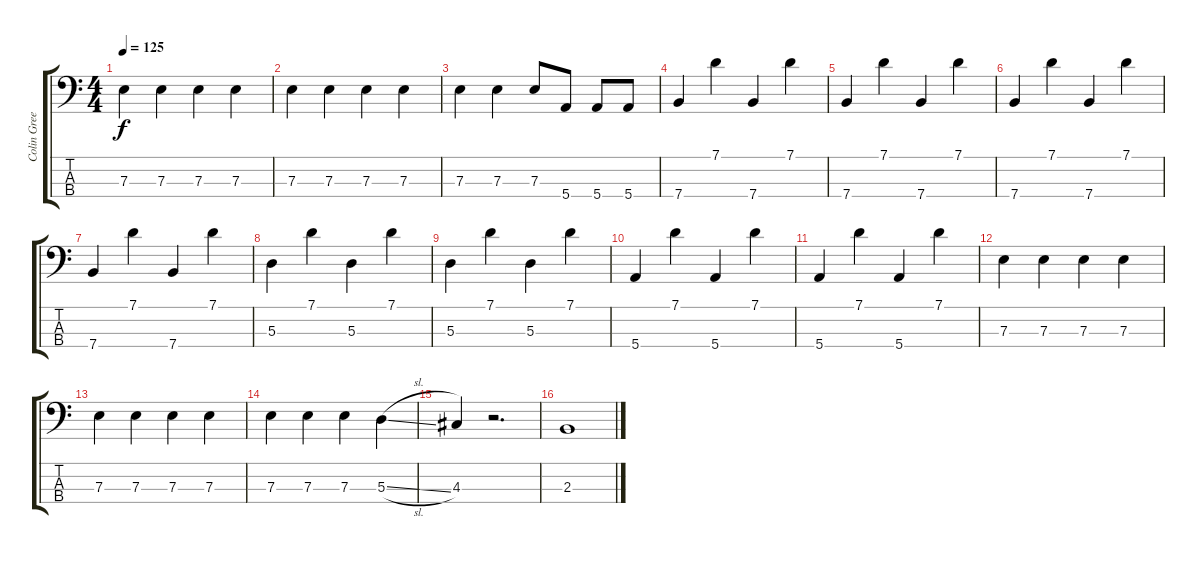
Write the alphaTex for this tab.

\track ("Colin Greenwood " "Colin Gree") {instrument electricbassfinger}
\staff {score tabs}
\tuning (G2 D2 A1 E1) {hide}
\ts (4 4)
\tempo 125
\clef f4
\ks c
7.3.4{dy f} 7.3.4 7.3.4 7.3.4 |
7.3.4 7.3.4 7.3.4 7.3.4 |
7.3.4 7.3.4 7.3.8 5.4.8 5.4.8 5.4.8 |
7.4.4 7.1.4 7.4.4 7.1.4 |
7.4.4 7.1.4 7.4.4 7.1.4 |
7.4.4 7.1.4 7.4.4 7.1.4 |
7.4.4 7.1.4 7.4.4 7.1.4 |
5.3.4 7.1.4 5.3.4 7.1.4 |
5.3.4 7.1.4 5.3.4 7.1.4 |
5.4.4 7.1.4 5.4.4 7.1.4 |
5.4.4 7.1.4 5.4.4 7.1.4 |
7.3.4 7.3.4 7.3.4 7.3.4 |
7.3.4 7.3.4 7.3.4 7.3.4 |
7.3.4 7.3.4 7.3.4 5.3{sl}.4 |
4.3.4 r.2{d} |
2.3.1{volume 0}
